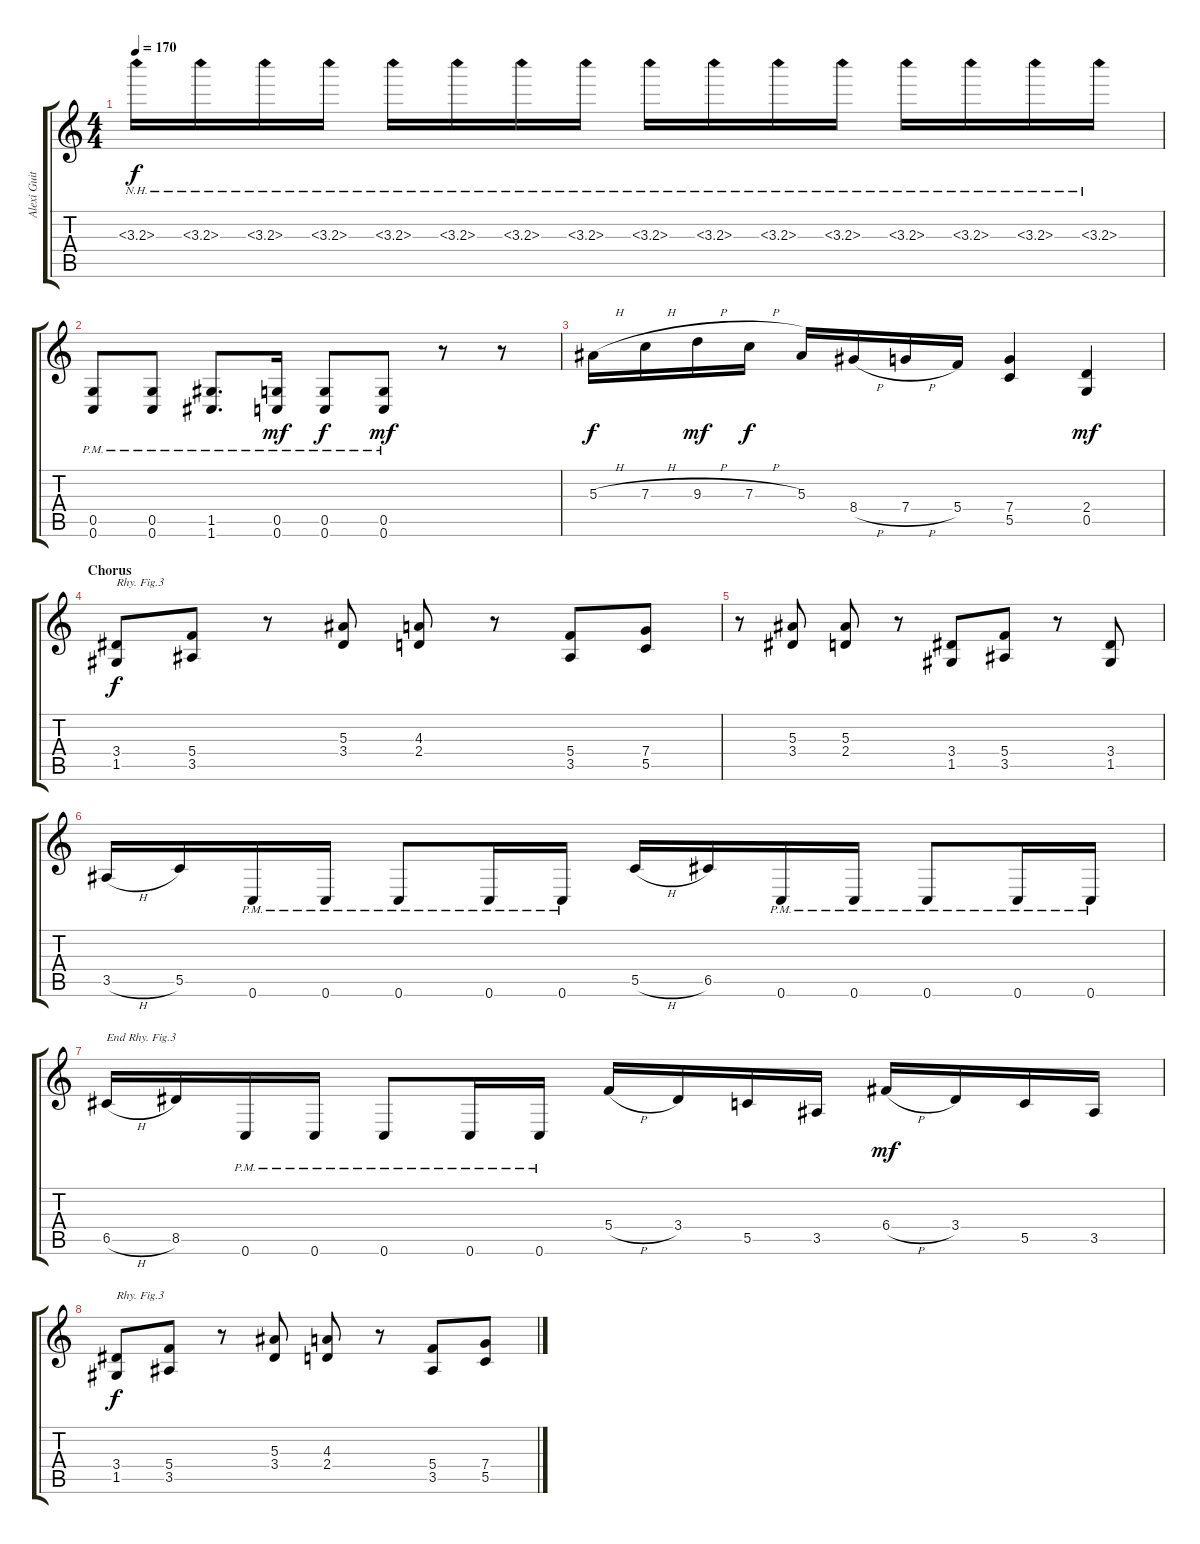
\track ("Alexi Guitar 1" "Alexi Guit") {instrument distortionguitar}
\staff {score tabs}
\tuning (D4 A3 F3 C3 G2 C2) {hide}
\ts (4 4)
\tempo 170
\clef g2
\ks c
3.3{nh}.16{dy f} 3.3{nh}.16 3.3{nh}.16 3.3{nh}.16 3.3{nh}.16 3.3{nh}.16 3.3{nh}.16 3.3{nh}.16 3.3{nh}.16 3.3{nh}.16 3.3{nh}.16 3.3{nh}.16 3.3{nh}.16 3.3{nh}.16 3.3{nh}.16 3.3{nh}.16 |
(0.5{pm} 0.6{pm}).8 (0.5{pm} 0.6{pm}).8 (1.5{pm} 1.6{pm}).8{d} (0.5{pm} 0.6{pm}).16{dy mf} (0.5{pm} 0.6{pm}).8{dy f} (0.5{pm} 0.6{pm}).8{dy mf} r.8 r.8 |
5.3{h}.16{dy f} 7.3{h}.16 9.3{h}.16{dy mf} 7.3{h}.16{dy f} 5.3.16 8.4{h}.16 7.4{h}.16 5.4.16 (7.4 5.5).4 (2.4 0.5).4{dy mf} |
\section ("" "Chorus")
(3.4 1.5).8{txt "Rhy. Fig.3" dy f} (5.4 3.5).8 r.8 (5.3 3.4).8 (4.3 2.4).8 r.8 (5.4 3.5).8 (7.4 5.5).8 |
r.8 (5.3 3.4).8 (5.3 2.4).8 r.8 (3.4 1.5).8 (5.4 3.5).8 r.8 (3.4 1.5).8 |
3.5{h}.16 5.5.16 0.6{pm}.16 0.6{pm}.16 0.6{pm}.8 0.6{pm}.16 0.6{pm}.16 5.5{h}.16 6.5.16 0.6{pm}.16 0.6{pm}.16 0.6{pm}.8 0.6{pm}.16 0.6{pm}.16 |
6.5{h}.16{txt "End Rhy. Fig.3"} 8.5.16 0.6{pm}.16 0.6{pm}.16 0.6{pm}.8 0.6{pm}.16 0.6{pm}.16 5.4{h}.16 3.4.16 5.5.16 3.5.16 6.4{h}.16{dy mf} 3.4.16 5.5.16 3.5.16 |
(3.4 1.5).8{txt "Rhy. Fig.3" dy f} (5.4 3.5).8 r.8 (5.3 3.4).8 (4.3 2.4).8 r.8 (5.4 3.5).8 (7.4 5.5).8
